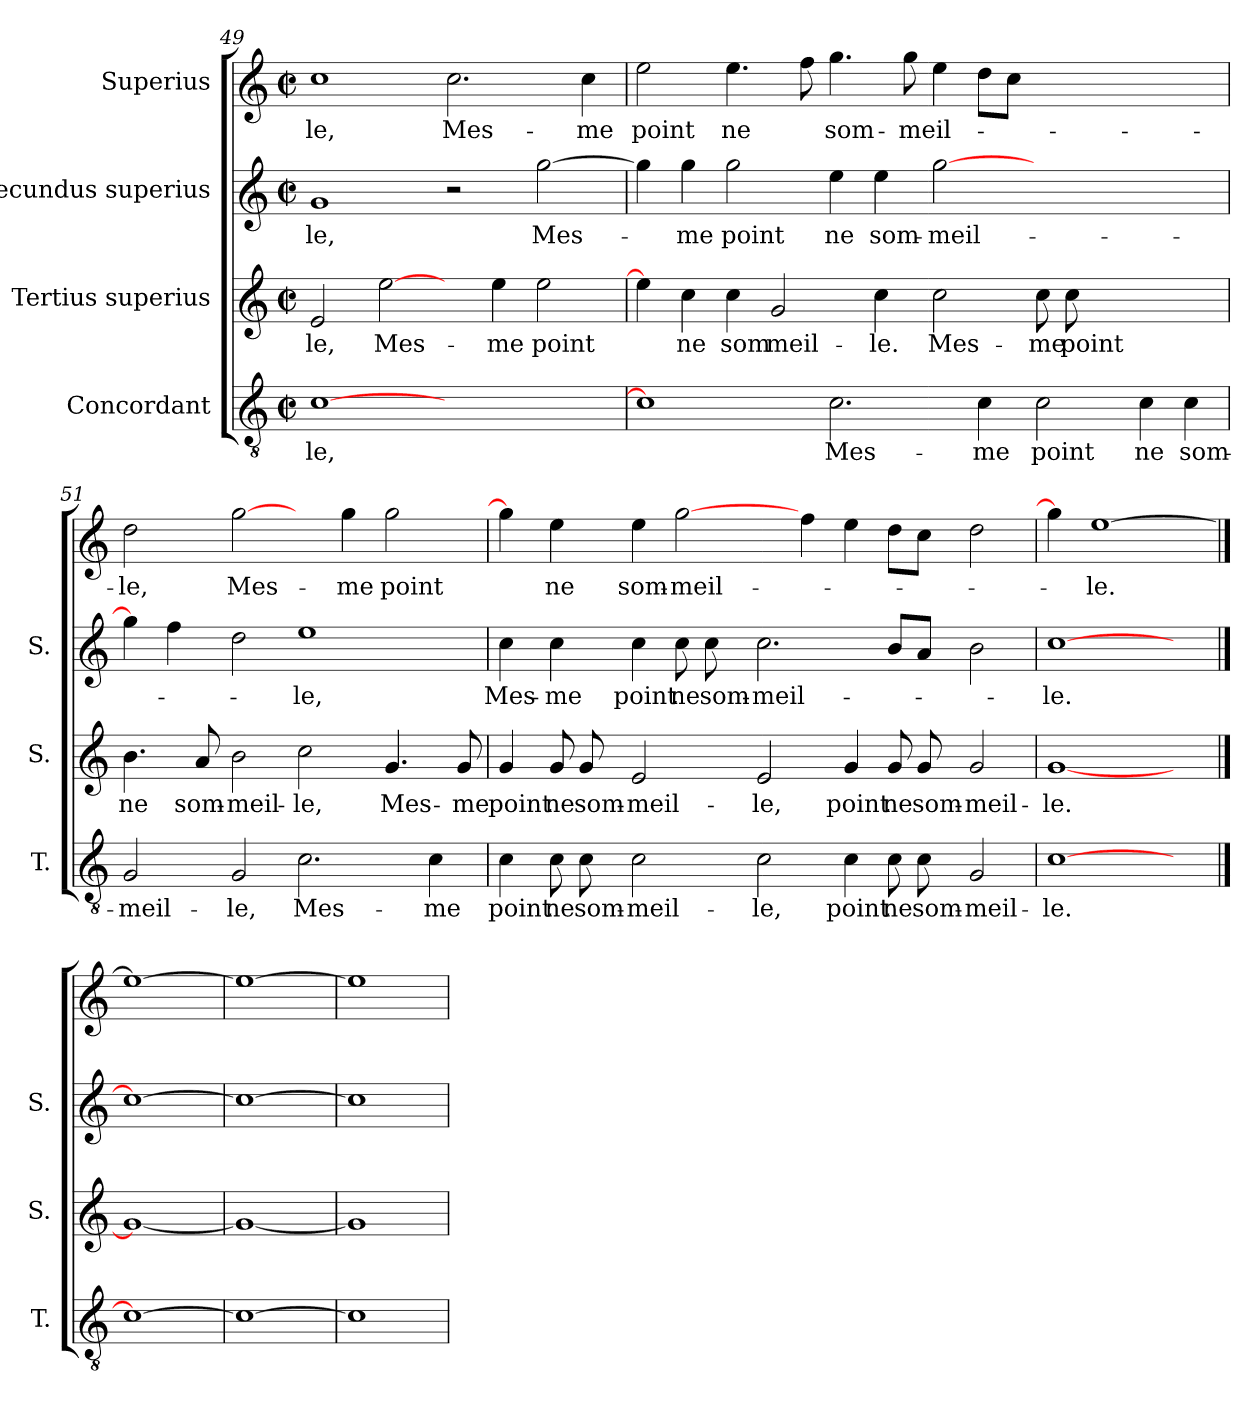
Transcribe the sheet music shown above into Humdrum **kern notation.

**kern	**text	**kern	**text	**kern	**text	**kern	**text
*part4	*part4	*part3	*part3	*part2	*part2	*part1	*part1
*staff4	*staff4	*staff3	*staff3	*staff2	*staff2	*staff1	*staff1
*I"Concordant	*	*I"Tertius superius	*	*I"Secundus superius	*	*I"Superius	*
*I'T.	*	*I'S.	*	*I'S.	*	*	*
*clefGv2	*	*clefG2	*	*clefG2	*	*clefG2	*
*ITrd7c12	*	*	*	*	*	*	*
*k[]	*	*k[]	*	*k[]	*	*k[]	*
*C:	*	*C:	*	*C:	*	*C:	*
*M2/2	*	*M2/2	*	*M2/2	*	*M2/2	*
*met(c|)	*	*met(c|)	*	*met(c|)	*	*met(c|)	*
=49	=49	=49	=49	=49	=49	=49	=49
[1C\	-le,	2e/	-le,	1g/	-le,	1cc\	-le,
.	.	[2ee\	Mes-	.	.	.	.
1ryy	.	4ryy	.	2r	.	2.cc\	Mes-
.	.	4ee\	-me	.	.	.	.
.	.	2ee\	point	[2gg\	Mes-	.	.
.	.	.	.	.	.	4cc\	-me
=50	=50	=50	=50	=50	=50	=50	=50
1C\]	.	4ee\]	.	4gg\]	.	2ee\	point
.	.	4cc\	ne	4gg\	-me	.	.
.	.	4cc\	som-	2gg\	point	4.ee\	ne
.	.	2g/	-meil-	.	.	.	.
.	.	.	.	.	.	8ff\	.
2.C\	Mes-	.	.	4ee\	ne	4.gg\	som-
.	.	4cc\	-le.	4ee\	som-	.	.
.	.	.	.	.	.	8gg\	-meil-
.	.	2cc\	Mes-	[2gg\	-meil-	4ee\	.
4C\	-me	.	.	.	.	8dd\L	.
.	.	.	.	.	.	8cc\J	.
2C\	point	8cc\	-me	1ryy	.	1ryy	.
.	.	8cc\	point	.	.	.	.
.	.	2.ryy	.	.	.	.	.
4C\	ne	.	.	.	.	.	.
4C\	som-	.	.	.	.	.	.
!!LO:PB:g=z
=51	=51	=51	=51	=51	=51	=51	=51
2GG/	-meil-	4.b\	ne	4gg\]	.	2dd\	-le,
.	.	.	.	4ff\	.	.	.
.	.	8a/	som-	.	.	.	.
2GG/	-le,	2b\	-meil-	2dd\	.	[2gg\	Mes-
2.C\	Mes-	2cc\	-le,	1ee\	-le,	4ryy	.
.	.	.	.	.	.	4gg\	-me
.	.	4.g/	Mes-	.	.	2gg\	point
4C\	-me	.	.	.	.	.	.
.	.	8g/	-me	.	.	.	.
=52	=52	=52	=52	=52	=52	=52	=52
4C\	point	4g/	point	4cc\	Mes-	4gg\]	.
8C\	ne	8g/	ne	4cc\	-me	4ee\	ne
8C\	som-	8g/	som-	.	.	.	.
2C\	-meil-	2e/	-meil-	4cc\	point	4ee\	som-
.	.	.	.	8cc\	ne	[2gg\	-meil-
.	.	.	.	8cc\	som-	.	.
2C\	-le,	2e/	-le,	2.cc\	-meil-	.	.
.	.	.	.	.	.	4ff\	.
4C\	point	4g/	point	.	.	4ee\	.
8C\	ne	8g/	ne	8b/L	.	8dd\L	.
8C\	som-	8g/	som-	8a/J	.	8cc\J	.
2GG/	-meil-	2g/	-meil-	2b\	.	2dd\	.
=53	=53	=53	=53	=53	=53	=53	=53
[1C\	-le.	[1g/	-le.	[1cc\	-le.	4gg\]	.
.	.	.	.	.	.	[1ee\	-le.
4ryy	.	4ryy	.	4ryy	.	.	.
==54	==54	==54	==54	==54	==54	==54	==54
1C\_	.	1g/_	.	1cc\_	.	1ee\_	.
=55	=55	=55	=55	=55	=55	=55	=55
1C\_	.	1g/_	.	1cc\_	.	1ee\_	.
=56	=56	=56	=56	=56	=56	=56	=56
1C\]	.	1g/]	.	1cc\]	.	1ee\]	.
=	=	=	=	=	=	=	=
*-	*-	*-	*-	*-	*-	*-	*-
